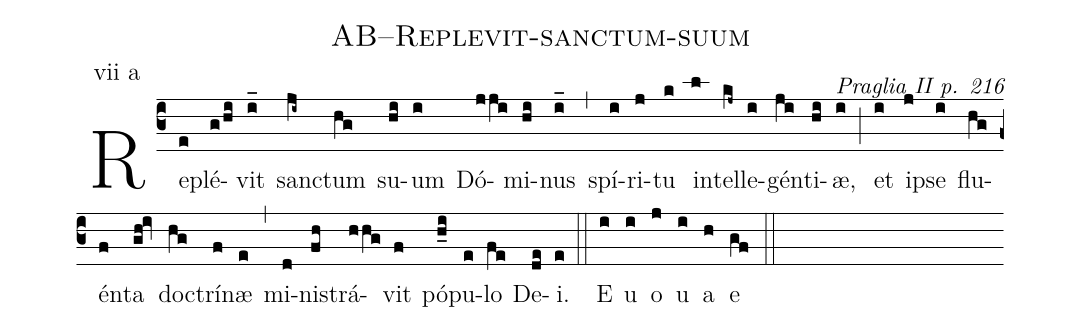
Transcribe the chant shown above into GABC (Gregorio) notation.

name: AB--Replevit-sanctum-suum;
commentary: Praglia II p. 216;
annotation: vii a;
%%
(c3) Re(e)plé(g/hi)vit(i_) san(ji~)ctum(hg) su(hi)um(i) Dó(jji)mi(hi)nus(i_) (,) spí(i)ri(j)tu(k) in(l)tel(kj~)le(i)gén(ji)ti(hi)æ,(i) (;) et(i) i(j)pse(i) flu(hg)én(f)ta(gh!iv) doc(hg)trí(f)næ(e) (,) mi(d)nis(fh)trá(hhg)vit(f) pó(h_i)pu(e)lo(fe) De(de)i.(e) (::)
E(i) u(i) o(j) u(i) a(h) e(gf) (::)
